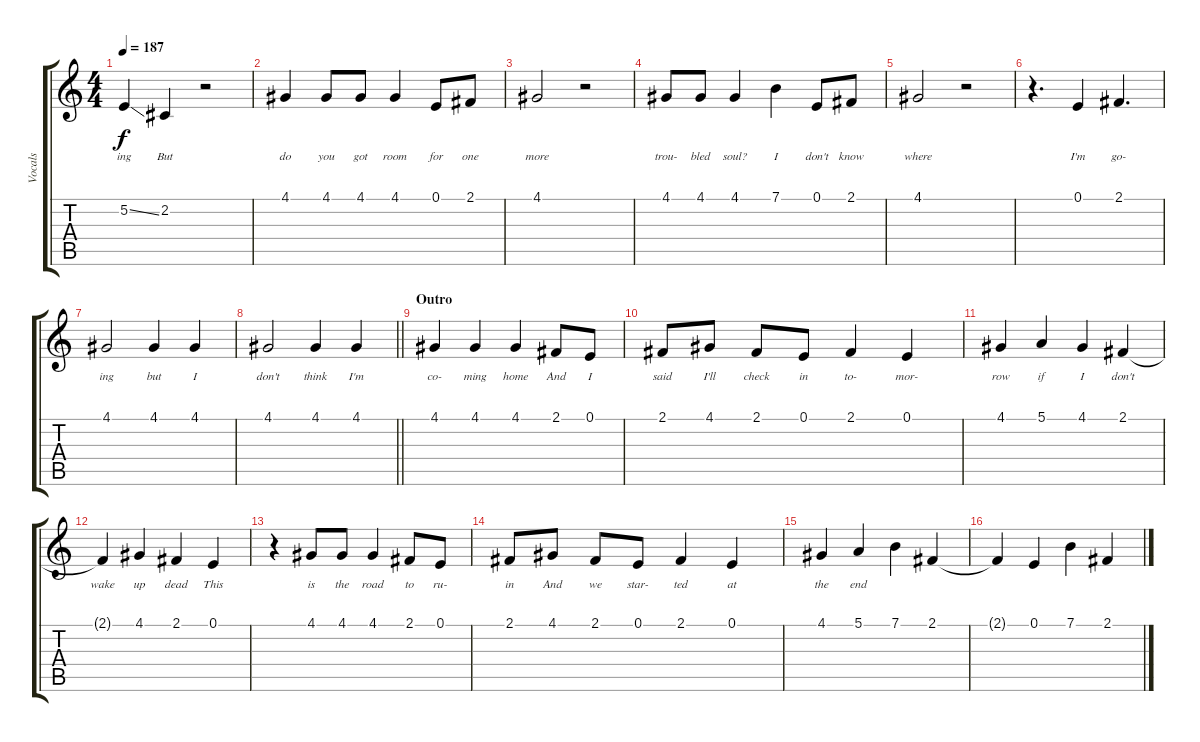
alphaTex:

\track ("Vocals" "Vocals") {instrument bassoon}
\staff {score tabs}
\tuning (E4 B3 G3 D3 A2 E2) {hide}
\ts (4 4)
\tempo 187
\clef g2
\ks c
5.2{ss}.4{lyrics (0 "ing") lyrics (1 "") lyrics (2 "") lyrics (3 "") lyrics (4 "") dy f} 2.2.4{lyrics (0 "But") lyrics (1 "") lyrics (2 "") lyrics (3 "") lyrics (4 "")} r.2 |
4.1.4{lyrics (0 "do") lyrics (1 "") lyrics (2 "") lyrics (3 "") lyrics (4 "")} 4.1.8{lyrics (0 "you") lyrics (1 "") lyrics (2 "") lyrics (3 "") lyrics (4 "")} 4.1.8{lyrics (0 "got") lyrics (1 "") lyrics (2 "") lyrics (3 "") lyrics (4 "")} 4.1.4{lyrics (0 "room") lyrics (1 "") lyrics (2 "") lyrics (3 "") lyrics (4 "")} 0.1.8{lyrics (0 "for") lyrics (1 "") lyrics (2 "") lyrics (3 "") lyrics (4 "")} 2.1.8{lyrics (0 "one") lyrics (1 "") lyrics (2 "") lyrics (3 "") lyrics (4 "")} |
4.1.2{lyrics (0 "more") lyrics (1 "") lyrics (2 "") lyrics (3 "") lyrics (4 "")} r.2 |
4.1.8{lyrics (0 "trou-") lyrics (1 "") lyrics (2 "") lyrics (3 "") lyrics (4 "")} 4.1.8{lyrics (0 "bled") lyrics (1 "") lyrics (2 "") lyrics (3 "") lyrics (4 "")} 4.1.4{lyrics (0 "soul?") lyrics (1 "") lyrics (2 "") lyrics (3 "") lyrics (4 "")} 7.1.4{lyrics (0 "I") lyrics (1 "") lyrics (2 "") lyrics (3 "") lyrics (4 "")} 0.1.8{lyrics (0 "don't") lyrics (1 "") lyrics (2 "") lyrics (3 "") lyrics (4 "")} 2.1.8{lyrics (0 "know") lyrics (1 "") lyrics (2 "") lyrics (3 "") lyrics (4 "")} |
4.1.2{lyrics (0 "where") lyrics (1 "") lyrics (2 "") lyrics (3 "") lyrics (4 "")} r.2 |
r.4{d} 0.1.4{lyrics (0 "I'm") lyrics (1 "") lyrics (2 "") lyrics (3 "") lyrics (4 "")} 2.1.4{d lyrics (0 "go-") lyrics (1 "") lyrics (2 "") lyrics (3 "") lyrics (4 "")} |
4.1.2{lyrics (0 "ing") lyrics (1 "") lyrics (2 "") lyrics (3 "") lyrics (4 "")} 4.1.4{lyrics (0 "but") lyrics (1 "") lyrics (2 "") lyrics (3 "") lyrics (4 "")} 4.1.4{lyrics (0 "I") lyrics (1 "") lyrics (2 "") lyrics (3 "") lyrics (4 "")} |
\barLineRight lightlight
4.1.2{lyrics (0 "don't") lyrics (1 "") lyrics (2 "") lyrics (3 "") lyrics (4 "")} 4.1.4{lyrics (0 "think") lyrics (1 "") lyrics (2 "") lyrics (3 "") lyrics (4 "")} 4.1.4{lyrics (0 "I'm") lyrics (1 "") lyrics (2 "") lyrics (3 "") lyrics (4 "")} |
\section ("" "Outro")
4.1.4{lyrics (0 "co-") lyrics (1 "") lyrics (2 "") lyrics (3 "") lyrics (4 "")} 4.1.4{lyrics (0 "ming") lyrics (1 "") lyrics (2 "") lyrics (3 "") lyrics (4 "")} 4.1.4{lyrics (0 "home") lyrics (1 "") lyrics (2 "") lyrics (3 "") lyrics (4 "")} 2.1.8{lyrics (0 "And") lyrics (1 "") lyrics (2 "") lyrics (3 "") lyrics (4 "")} 0.1.8{lyrics (0 "I") lyrics (1 "") lyrics (2 "") lyrics (3 "") lyrics (4 "")} |
2.1.8{lyrics (0 "said") lyrics (1 "") lyrics (2 "") lyrics (3 "") lyrics (4 "")} 4.1.8{lyrics (0 "I'll") lyrics (1 "") lyrics (2 "") lyrics (3 "") lyrics (4 "")} 2.1.8{lyrics (0 "check") lyrics (1 "") lyrics (2 "") lyrics (3 "") lyrics (4 "")} 0.1.8{lyrics (0 "in") lyrics (1 "") lyrics (2 "") lyrics (3 "") lyrics (4 "")} 2.1.4{lyrics (0 "to-") lyrics (1 "") lyrics (2 "") lyrics (3 "") lyrics (4 "")} 0.1.4{lyrics (0 "mor-") lyrics (1 "") lyrics (2 "") lyrics (3 "") lyrics (4 "")} |
4.1.4{lyrics (0 "row") lyrics (1 "") lyrics (2 "") lyrics (3 "") lyrics (4 "")} 5.1.4{lyrics (0 "if") lyrics (1 "") lyrics (2 "") lyrics (3 "") lyrics (4 "")} 4.1.4{lyrics (0 "I") lyrics (1 "") lyrics (2 "") lyrics (3 "") lyrics (4 "")} 2.1.4{lyrics (0 "don't") lyrics (1 "") lyrics (2 "") lyrics (3 "") lyrics (4 "")} |
2.1{t}.4{lyrics (0 "wake") lyrics (1 "") lyrics (2 "") lyrics (3 "") lyrics (4 "")} 4.1.4{lyrics (0 "up") lyrics (1 "") lyrics (2 "") lyrics (3 "") lyrics (4 "")} 2.1.4{lyrics (0 "dead") lyrics (1 "") lyrics (2 "") lyrics (3 "") lyrics (4 "")} 0.1.4{lyrics (0 "This") lyrics (1 "") lyrics (2 "") lyrics (3 "") lyrics (4 "")} |
r.4 4.1.8{lyrics (0 "is") lyrics (1 "") lyrics (2 "") lyrics (3 "") lyrics (4 "")} 4.1.8{lyrics (0 "the") lyrics (1 "") lyrics (2 "") lyrics (3 "") lyrics (4 "")} 4.1.4{lyrics (0 "road") lyrics (1 "") lyrics (2 "") lyrics (3 "") lyrics (4 "")} 2.1.8{lyrics (0 "to") lyrics (1 "") lyrics (2 "") lyrics (3 "") lyrics (4 "")} 0.1.8{lyrics (0 "ru-") lyrics (1 "") lyrics (2 "") lyrics (3 "") lyrics (4 "")} |
2.1.8{lyrics (0 "in") lyrics (1 "") lyrics (2 "") lyrics (3 "") lyrics (4 "")} 4.1.8{lyrics (0 "And") lyrics (1 "") lyrics (2 "") lyrics (3 "") lyrics (4 "")} 2.1.8{lyrics (0 "we") lyrics (1 "") lyrics (2 "") lyrics (3 "") lyrics (4 "")} 0.1.8{lyrics (0 "star-") lyrics (1 "") lyrics (2 "") lyrics (3 "") lyrics (4 "")} 2.1.4{lyrics (0 "ted") lyrics (1 "") lyrics (2 "") lyrics (3 "") lyrics (4 "")} 0.1.4{lyrics (0 "at") lyrics (1 "") lyrics (2 "") lyrics (3 "") lyrics (4 "")} |
4.1.4{lyrics (0 "the") lyrics (1 "") lyrics (2 "") lyrics (3 "") lyrics (4 "")} 5.1.4{lyrics (0 "end") lyrics (1 "") lyrics (2 "") lyrics (3 "") lyrics (4 "")} 7.1.4 2.1.4 |
2.1{t}.4 0.1.4 7.1.4 2.1.4
